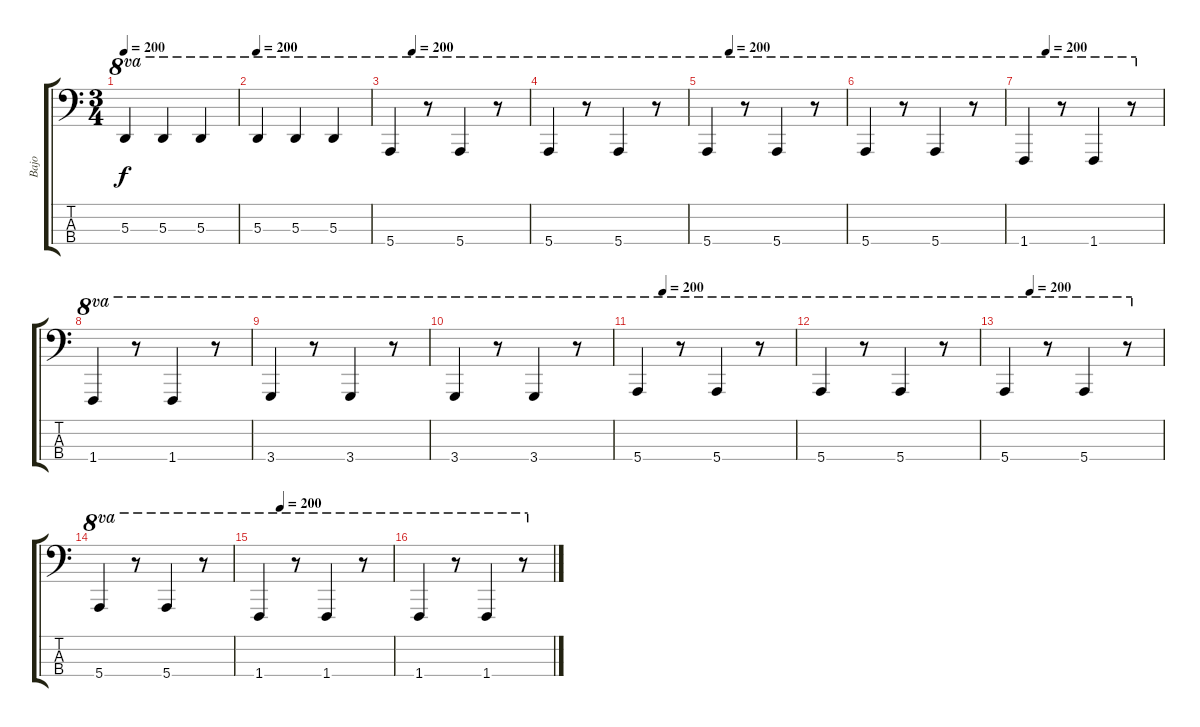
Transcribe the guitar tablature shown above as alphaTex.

\track ("Bajo" "Bajo") {instrument electricbassfinger}
\staff {score tabs}
\tuning (G2 D2 A1 E1) {hide}
\ts (3 4)
\tempo 200
\clef f4
\ks c
5.3.4{ot 8va dy f} 5.3.4{ot 8va} 5.3.4{ot 8va} |
\tempo 200
5.3.4{ot 8va} 5.3.4{ot 8va} 5.3.4{ot 8va} |
\tempo (200 0.16666666666666666)
5.4.4{ot 8va} r.8{ot 8va} 5.4.4{ot 8va} r.8{ot 8va} |
5.4.4{ot 8va} r.8{ot 8va} 5.4.4{ot 8va} r.8{ot 8va} |
\tempo (200 0.16666666666666666)
5.4.4{ot 8va} r.8{ot 8va} 5.4.4{ot 8va} r.8{ot 8va} |
5.4.4{ot 8va} r.8{ot 8va} 5.4.4{ot 8va} r.8{ot 8va} |
\tempo (200 0.16666666666666666)
1.4.4{ot 8va} r.8{ot 8va} 1.4.4{ot 8va} r.8{ot 8va} |
1.4.4{ot 8va} r.8{ot 8va} 1.4.4{ot 8va} r.8{ot 8va} |
3.4.4{ot 8va} r.8{ot 8va} 3.4.4{ot 8va} r.8{ot 8va} |
3.4.4{ot 8va} r.8{ot 8va} 3.4.4{ot 8va} r.8{ot 8va} |
\tempo (200 0.16666666666666666)
5.4.4{ot 8va} r.8{ot 8va} 5.4.4{ot 8va} r.8{ot 8va} |
5.4.4{ot 8va} r.8{ot 8va} 5.4.4{ot 8va} r.8{ot 8va} |
\tempo (200 0.16666666666666666)
5.4.4{ot 8va} r.8{ot 8va} 5.4.4{ot 8va} r.8{ot 8va} |
5.4.4{ot 8va} r.8{ot 8va} 5.4.4{ot 8va} r.8{ot 8va} |
\tempo (200 0.16666666666666666)
1.4.4{ot 8va} r.8{ot 8va} 1.4.4{ot 8va} r.8{ot 8va} |
1.4.4{ot 8va} r.8{ot 8va} 1.4.4{ot 8va} r.8{ot 8va}
